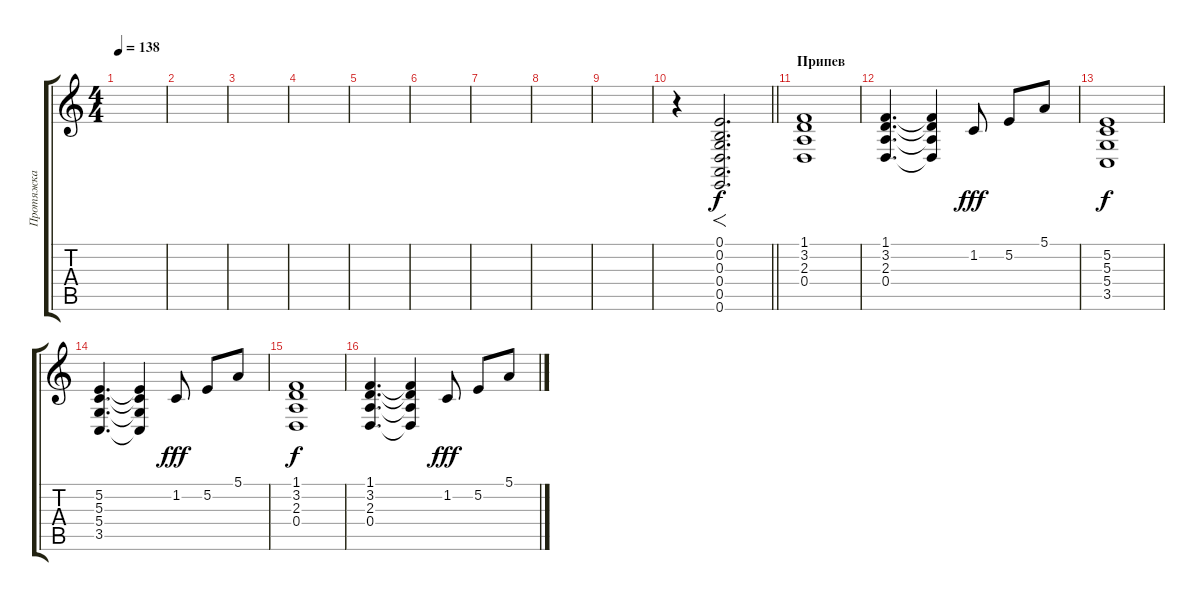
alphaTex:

\track ("Протяжка" "Протяжка") {instrument synthstrings1}
\staff {score tabs}
\tuning (E4 B3 G3 D3 A2 E2) {hide}
\ts (4 4)
\tempo 138
\clef g2
\ks c
|
|
|
|
|
|
|
|
|
\barLineRight lightlight
r.4{instrument reversecymbal} (0.1 0.2 0.3 0.4 0.5 0.6).2{f d dy f instrument reversecymbal} |
\section ("" "Припев")
(1.1 3.2 2.3 0.4).1{instrument synthstrings1} |
(1.1 3.2 2.3 0.4).4{d} (1.1{t} 3.2{t} 2.3{t} 0.4{t}).4 1.2.8{dy fff instrument voiceoohs} 5.2.8 5.1.8 |
(5.2 5.3 5.4 3.5).1{dy f instrument synthstrings1} |
(5.2 5.3 5.4 3.5).4{d} (5.2{t} 5.3{t} 5.4{t} 3.5{t}).4 1.2.8{dy fff instrument voiceoohs} 5.2.8 5.1.8 |
(1.1 3.2 2.3 0.4).1{dy f instrument synthstrings1} |
(1.1 3.2 2.3 0.4).4{d} (1.1{t} 3.2{t} 2.3{t} 0.4{t}).4 1.2.8{dy fff instrument voiceoohs} 5.2.8 5.1.8
